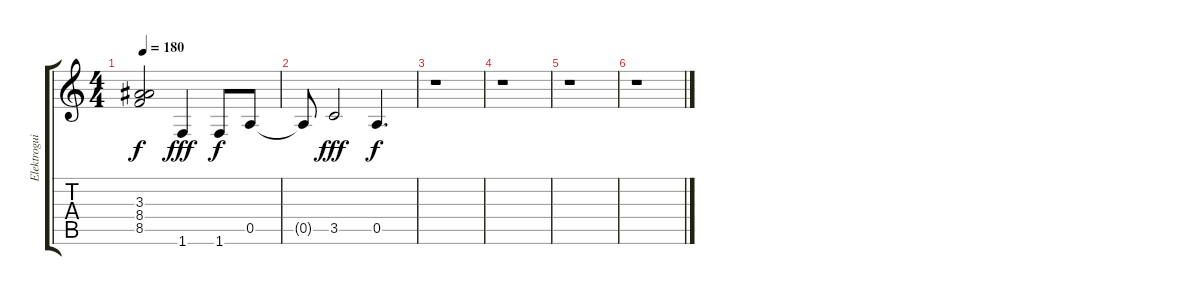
\track ("Elektroguitar_2" "Elektrogui") {instrument distortionguitar}
\staff {score tabs}
\tuning (E4 B3 G3 D3 A2 E2) {hide}
\ts (4 4)
\tempo 180
\clef g2
\ks c
(3.3{t} 8.4{t} 8.5{t}).2{dy f} 1.6.4{dy fff} 1.6.8{dy f} 0.5.8 |
0.5{t}.8 3.5.2{dy fff} 0.5.4{d dy f} |
r.1 |
r.1 |
r.1 |
r.1
